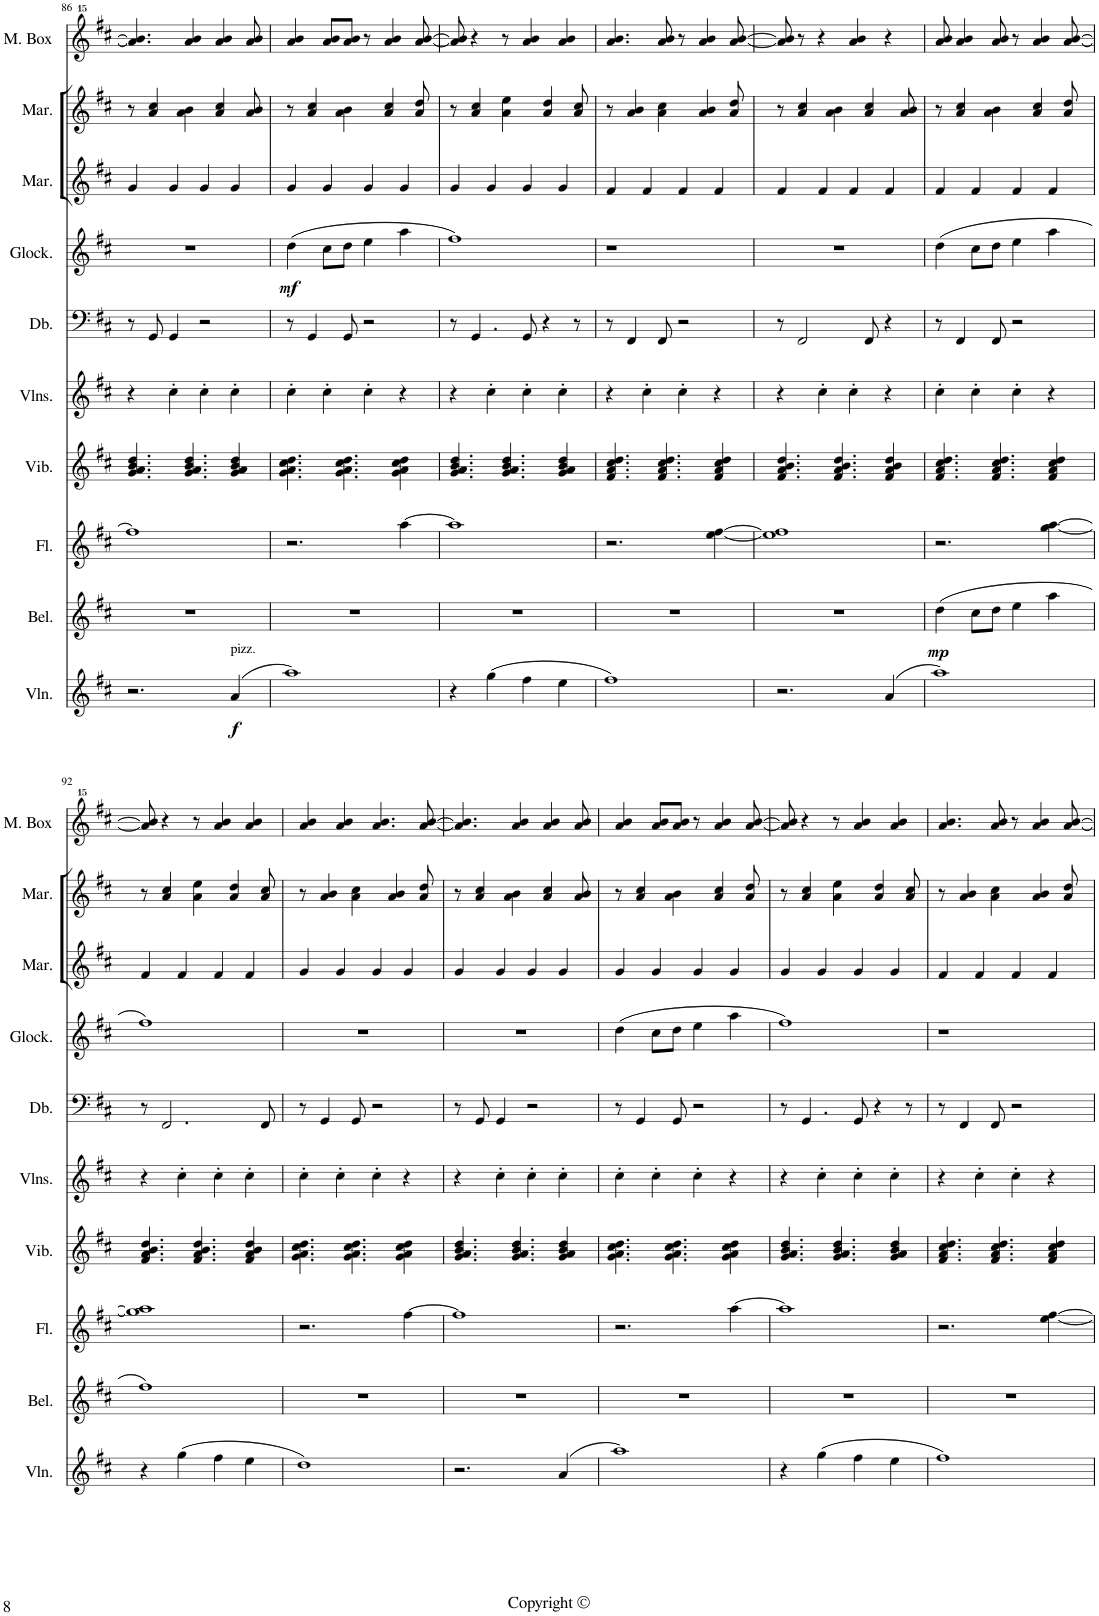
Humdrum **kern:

**kern	**dynam	**kern	**dynam	**kern	**kern	**kern	**kern	**kern	**dynam	**kern	**kern	**kern
*part10	*part10	*part9	*part9	*part8	*part7	*part6	*part5	*part4	*part4	*part3	*part2	*part1
*staff10	*staff10	*staff9	*staff9	*staff8	*staff7	*staff6	*staff5	*staff4	*staff4	*staff3	*staff2	*staff1
*I"Violin	*	*I"Tubular Bells	*	*I"Flute	*I"Vibraphone	*I"Violins	*I"Double Bass	*I"Glockenspiel	*	*I"Marimba	*I"Marimba	*I"Music Box
*I'Vln.	*	*I'Bel.	*	*I'Fl.	*I'Vib.	*I'Vlns.	*I'Db.	*I'Glock.	*	*I'Mar.	*I'Mar.	*I'M. Box
!!LO:PB:g=z
*clefG2	*	*clefG2	*	*clefG2	*clefG2	*clefG2	*clefF4	*clefG2	*	*clefG2	*clefG2	*clefG^^2
*	*	*	*	*	*	*	*Trd7c12	*Trd-14c-24	*	*	*	*
*k[f#c#]	*	*k[f#c#]	*	*k[f#c#]	*k[f#c#]	*k[f#c#]	*k[f#c#]	*k[f#c#]	*	*k[f#c#]	*k[f#c#]	*k[f#c#]
*M4/4	*	*M4/4	*	*M4/4	*M4/4	*M4/4	*M4/4	*M4/4	*	*M4/4	*M4/4	*M4/4
=86	=86	=86	=86	=86	=86	=86	=86	=86	=86	=86	=86	=86
2.r	.	1r	.	1ff#]	4.g/ 4.a/ 4.b/ 4.dd/	4r	8r	1r	.	4g/	8r	4.aaa/] 4.bbb/]
.	.	.	.	.	.	.	8GG/	.	.	.	4a/ 4cc#/	.
.	.	.	.	.	.	4cc#'\	4GG/	.	.	4g/	.	.
.	.	.	.	.	4.g/ 4.a/ 4.b/ 4.dd/	.	.	.	.	.	4a\ 4b\	4aaa/ 4bbb/
.	.	.	.	.	.	4cc#'\	2r	.	.	4g/	.	.
.	.	.	.	.	.	.	.	.	.	.	4a/ 4cc#/	4aaa/ 4bbb/
!LO:TX:a:t=pizz.	!	!	!	!	!	!	!	!	!	!	!	!
!	!LO:DY:b	!	!	!	!	!	!	!	!	!	!	!
(4a/	f	.	.	.	4g/ 4a/ 4b/ 4dd/	4cc#'\	.	.	.	4g/	.	.
.	.	.	.	.	.	.	.	.	.	.	8a/ 8b/	8aaa/ 8bbb/
=87	=87	=87	=87	=87	=87	=87	=87	=87	=87	=87	=87	=87
!	!	!	!	!	!	!	!	!	!LO:DY:b	!	!	!
1aa)	.	1r	.	2.r	4.g\ 4.a\ 4.cc#\ 4.dd\	4cc#'\	8r	(4dd\	mf	4g/	8r	4aaa/ 4bbb/
.	.	.	.	.	.	.	4GG/	.	.	.	4a/ 4cc#/	.
.	.	.	.	.	.	4cc#'\	.	8cc#\L	.	4g/	.	8aaa/ 8bbb/L
.	.	.	.	.	4.g\ 4.a\ 4.cc#\ 4.dd\	.	8GG/	8dd\J	.	.	4a\ 4b\	8aaa/ 8bbb/J
.	.	.	.	.	.	4cc#'\	2r	4ee\	.	4g/	.	8r
.	.	.	.	.	.	.	.	.	.	.	4a/ 4cc#/	4aaa/ 4bbb/
.	.	.	.	[4aa\	4g\ 4a\ 4cc#\ 4dd\	4r	.	4aa\	.	4g/	.	.
.	.	.	.	.	.	.	.	.	.	.	8a/ 8dd/	[8aaa/ [8bbb/
=88	=88	=88	=88	=88	=88	=88	=88	=88	=88	=88	=88	=88
4r	.	1r	.	1aa]	4.g/ 4.a/ 4.b/ 4.dd/	4r	8r	1ff#)	.	4g/	8r	8aaa/] 8bbb/]
.	.	.	.	.	.	.	4.GG/	.	.	.	4a/ 4cc#/	4r
(4gg\	.	.	.	.	.	4cc#'\	.	.	.	4g/	.	.
.	.	.	.	.	4.g/ 4.a/ 4.b/ 4.dd/	.	.	.	.	.	4a\ 4ee\	8r
4ff#\	.	.	.	.	.	4cc#'\	8GG/	.	.	4g/	.	4aaa/ 4bbb/
.	.	.	.	.	.	.	4r	.	.	.	4a/ 4dd/	.
4ee\	.	.	.	.	4g/ 4a/ 4b/ 4dd/	4cc#'\	.	.	.	4g/	.	4aaa/ 4bbb/
.	.	.	.	.	.	.	8r	.	.	.	8a/ 8cc#/	.
=89	=89	=89	=89	=89	=89	=89	=89	=89	=89	=89	=89	=89
1ff#)	.	1r	.	2.r	4.f#/ 4.a/ 4.cc#/ 4.dd/	4r	8r	1r	.	4f#/	8r	4.aaa/ 4.bbb/
.	.	.	.	.	.	.	4FF#/	.	.	.	4a/ 4b/	.
.	.	.	.	.	.	4cc#'\	.	.	.	4f#/	.	.
.	.	.	.	.	4.f#/ 4.a/ 4.cc#/ 4.dd/	.	8FF#/	.	.	.	4a\ 4cc#\	8aaa/ 8bbb/
.	.	.	.	.	.	4cc#'\	2r	.	.	4f#/	.	8r
.	.	.	.	.	.	.	.	.	.	.	4a/ 4b/	4aaa/ 4bbb/
.	.	.	.	[4ee\ [4ff#\	4f#/ 4a/ 4cc#/ 4dd/	4r	.	.	.	4f#/	.	.
.	.	.	.	.	.	.	.	.	.	.	8a/ 8dd/	[8aaa/ [8bbb/
=90	=90	=90	=90	=90	=90	=90	=90	=90	=90	=90	=90	=90
2.r	.	1r	.	1ee] 1ff#]	4.f#/ 4.a/ 4.b/ 4.dd/	4r	8r	1r	.	4f#/	8r	8aaa/] 8bbb/]
.	.	.	.	.	.	.	2FF#/	.	.	.	4a/ 4cc#/	8r
.	.	.	.	.	.	4cc#'\	.	.	.	4f#/	.	4r
.	.	.	.	.	4.f#/ 4.a/ 4.b/ 4.dd/	.	.	.	.	.	4a\ 4b\	.
.	.	.	.	.	.	4cc#'\	.	.	.	4f#/	.	4aaa/ 4bbb/
.	.	.	.	.	.	.	8FF#/	.	.	.	4a/ 4cc#/	.
(4a/	.	.	.	.	4f#/ 4a/ 4b/ 4dd/	4r	4r	.	.	4f#/	.	4r
.	.	.	.	.	.	.	.	.	.	.	8a/ 8b/	.
=91	=91	=91	=91	=91	=91	=91	=91	=91	=91	=91	=91	=91
!	!	!	!LO:DY:b	!	!	!	!	!	!	!	!	!
1aa)	.	(4dd\	mp	2.r	4.f#/ 4.a/ 4.cc#/ 4.dd/	4cc#'\	8r	(4dd\	.	4f#/	8r	8aaa/ 8bbb/
.	.	.	.	.	.	.	4FF#/	.	.	.	4a/ 4cc#/	4aaa/ 4bbb/
.	.	8cc#\L	.	.	.	4cc#'\	.	8cc#\L	.	4f#/	.	.
.	.	8dd\J	.	.	4.f#/ 4.a/ 4.cc#/ 4.dd/	.	8FF#/	8dd\J	.	.	4a\ 4b\	8aaa/ 8bbb/
.	.	4ee\	.	.	.	4cc#'\	2r	4ee\	.	4f#/	.	8r
.	.	.	.	.	.	.	.	.	.	.	4a/ 4cc#/	4aaa/ 4bbb/
.	.	4aa\	.	[4gg\ [4aa\	4f#/ 4a/ 4cc#/ 4dd/	4r	.	4aa\	.	4f#/	.	.
.	.	.	.	.	.	.	.	.	.	.	8a/ 8dd/	[8aaa/ [8bbb/
!!LO:LB:g=z
=92	=92	=92	=92	=92	=92	=92	=92	=92	=92	=92	=92	=92
4r	.	1ff#)	.	1gg] 1aa]	4.f#/ 4.a/ 4.b/ 4.dd/	4r	8r	1ff#)	.	4f#/	8r	8aaa/] 8bbb/]
.	.	.	.	.	.	.	2.FF#/	.	.	.	4a/ 4cc#/	4r
(4gg\	.	.	.	.	.	4cc#'\	.	.	.	4f#/	.	.
.	.	.	.	.	4.f#/ 4.a/ 4.b/ 4.dd/	.	.	.	.	.	4a\ 4ee\	8r
4ff#\	.	.	.	.	.	4cc#'\	.	.	.	4f#/	.	4aaa/ 4bbb/
.	.	.	.	.	.	.	.	.	.	.	4a/ 4dd/	.
4ee\	.	.	.	.	4f#/ 4a/ 4b/ 4dd/	4cc#'\	.	.	.	4f#/	.	4aaa/ 4bbb/
.	.	.	.	.	.	.	8FF#/	.	.	.	8a/ 8cc#/	.
=93	=93	=93	=93	=93	=93	=93	=93	=93	=93	=93	=93	=93
1dd)	.	1r	.	2.r	4.g\ 4.a\ 4.cc#\ 4.dd\	4cc#'\	8r	1r	.	4g/	8r	4aaa/ 4bbb/
.	.	.	.	.	.	.	4GG/	.	.	.	4a/ 4b/	.
.	.	.	.	.	.	4cc#'\	.	.	.	4g/	.	4aaa/ 4bbb/
.	.	.	.	.	4.g\ 4.a\ 4.cc#\ 4.dd\	.	8GG/	.	.	.	4a\ 4cc#\	.
.	.	.	.	.	.	4cc#'\	2r	.	.	4g/	.	4.aaa/ 4.bbb/
.	.	.	.	.	.	.	.	.	.	.	4a/ 4b/	.
.	.	.	.	[4ff#\	4g\ 4a\ 4cc#\ 4dd\	4r	.	.	.	4g/	.	.
.	.	.	.	.	.	.	.	.	.	.	8a/ 8dd/	[8aaa/ [8bbb/
=94	=94	=94	=94	=94	=94	=94	=94	=94	=94	=94	=94	=94
2.r	.	1r	.	1ff#]	4.g/ 4.a/ 4.b/ 4.dd/	4r	8r	1r	.	4g/	8r	4.aaa/] 4.bbb/]
.	.	.	.	.	.	.	8GG/	.	.	.	4a/ 4cc#/	.
.	.	.	.	.	.	4cc#'\	4GG/	.	.	4g/	.	.
.	.	.	.	.	4.g/ 4.a/ 4.b/ 4.dd/	.	.	.	.	.	4a\ 4b\	4aaa/ 4bbb/
.	.	.	.	.	.	4cc#'\	2r	.	.	4g/	.	.
.	.	.	.	.	.	.	.	.	.	.	4a/ 4cc#/	4aaa/ 4bbb/
(4a/	.	.	.	.	4g/ 4a/ 4b/ 4dd/	4cc#'\	.	.	.	4g/	.	.
.	.	.	.	.	.	.	.	.	.	.	8a/ 8b/	8aaa/ 8bbb/
=95	=95	=95	=95	=95	=95	=95	=95	=95	=95	=95	=95	=95
1aa)	.	1r	.	2.r	4.g\ 4.a\ 4.cc#\ 4.dd\	4cc#'\	8r	(4dd\	.	4g/	8r	4aaa/ 4bbb/
.	.	.	.	.	.	.	4GG/	.	.	.	4a/ 4cc#/	.
.	.	.	.	.	.	4cc#'\	.	8cc#\L	.	4g/	.	8aaa/ 8bbb/L
.	.	.	.	.	4.g\ 4.a\ 4.cc#\ 4.dd\	.	8GG/	8dd\J	.	.	4a\ 4b\	8aaa/ 8bbb/J
.	.	.	.	.	.	4cc#'\	2r	4ee\	.	4g/	.	8r
.	.	.	.	.	.	.	.	.	.	.	4a/ 4cc#/	4aaa/ 4bbb/
.	.	.	.	[4aa\	4g\ 4a\ 4cc#\ 4dd\	4r	.	4aa\	.	4g/	.	.
.	.	.	.	.	.	.	.	.	.	.	8a/ 8dd/	[8aaa/ [8bbb/
=96	=96	=96	=96	=96	=96	=96	=96	=96	=96	=96	=96	=96
4r	.	1r	.	1aa]	4.g/ 4.a/ 4.b/ 4.dd/	4r	8r	1ff#)	.	4g/	8r	8aaa/] 8bbb/]
.	.	.	.	.	.	.	4.GG/	.	.	.	4a/ 4cc#/	4r
(4gg\	.	.	.	.	.	4cc#'\	.	.	.	4g/	.	.
.	.	.	.	.	4.g/ 4.a/ 4.b/ 4.dd/	.	.	.	.	.	4a\ 4ee\	8r
4ff#\	.	.	.	.	.	4cc#'\	8GG/	.	.	4g/	.	4aaa/ 4bbb/
.	.	.	.	.	.	.	4r	.	.	.	4a/ 4dd/	.
4ee\	.	.	.	.	4g/ 4a/ 4b/ 4dd/	4cc#'\	.	.	.	4g/	.	4aaa/ 4bbb/
.	.	.	.	.	.	.	8r	.	.	.	8a/ 8cc#/	.
=97	=97	=97	=97	=97	=97	=97	=97	=97	=97	=97	=97	=97
1ff#)	.	1r	.	2.r	4.f#/ 4.a/ 4.cc#/ 4.dd/	4r	8r	1r	.	4f#/	8r	4.aaa/ 4.bbb/
.	.	.	.	.	.	.	4FF#/	.	.	.	4a/ 4b/	.
.	.	.	.	.	.	4cc#'\	.	.	.	4f#/	.	.
.	.	.	.	.	4.f#/ 4.a/ 4.cc#/ 4.dd/	.	8FF#/	.	.	.	4a\ 4cc#\	8aaa/ 8bbb/
.	.	.	.	.	.	4cc#'\	2r	.	.	4f#/	.	8r
.	.	.	.	.	.	.	.	.	.	.	4a/ 4b/	4aaa/ 4bbb/
.	.	.	.	[4ee\ [4ff#\	4f#/ 4a/ 4cc#/ 4dd/	4r	.	.	.	4f#/	.	.
.	.	.	.	.	.	.	.	.	.	.	8a/ 8dd/	[8aaa/ [8bbb/
=	=	=	=	=	=	=	=	=	=	=	=	=
*-	*-	*-	*-	*-	*-	*-	*-	*-	*-	*-	*-	*-
